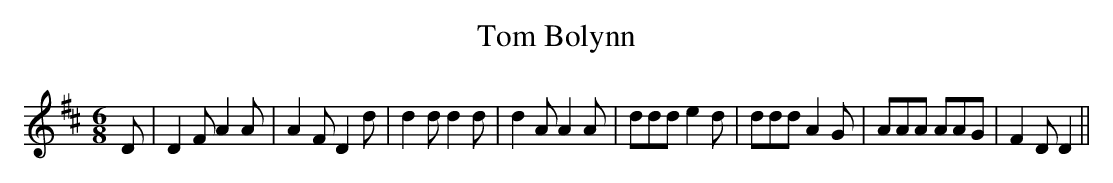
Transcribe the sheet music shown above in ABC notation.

X:1
T:Tom Bolynn
M:6/8
L:1/8
K:D
 D| D2 F A2 A| A2 F D2 d| d2 d d2 d| d2 A A2 A| ddd e2 d| ddd A2 G|\
 AAA AAG| F2 D D2||
